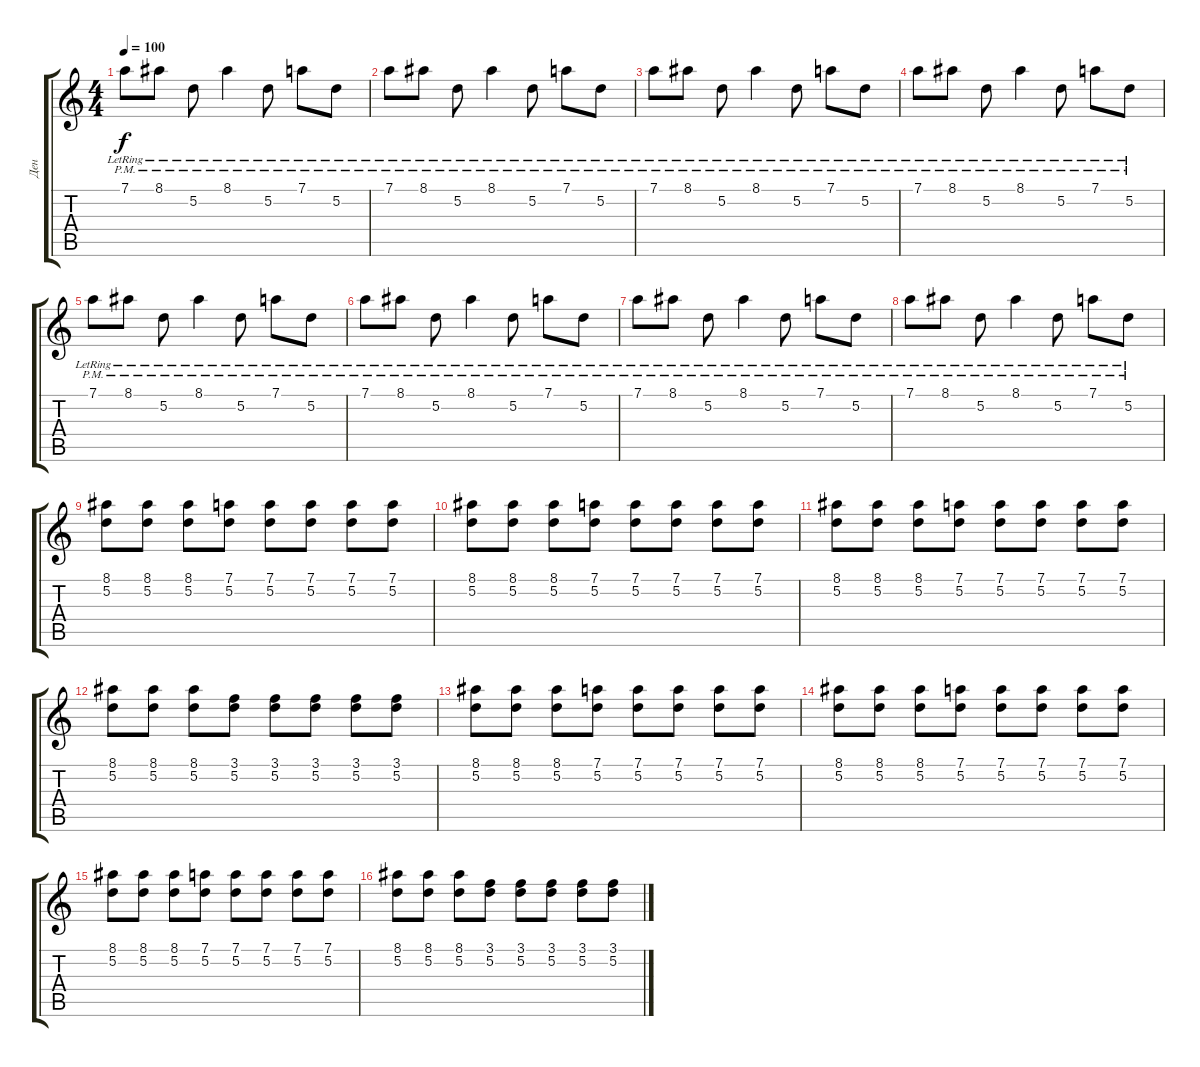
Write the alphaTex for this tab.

\track ("Ден" "Ден") {instrument electricguitarclean}
\staff {score tabs}
\tuning (D4 A3 F3 C3 G2 C2) {hide}
\ts (4 4)
\tempo 100
\clef g2
\ks c
7.1{pm lr}.8{dy f} 8.1{pm lr}.8 5.2{pm lr}.8 8.1{pm lr}.4 5.2{pm lr}.8 7.1{pm lr}.8 5.2{pm lr}.8 |
7.1{pm lr}.8 8.1{pm lr}.8 5.2{pm lr}.8 8.1{pm lr}.4 5.2{pm lr}.8 7.1{pm lr}.8 5.2{pm lr}.8 |
7.1{pm lr}.8 8.1{pm lr}.8 5.2{pm lr}.8 8.1{pm lr}.4 5.2{pm lr}.8 7.1{pm lr}.8 5.2{pm lr}.8 |
7.1{pm lr}.8 8.1{pm lr}.8 5.2{pm lr}.8 8.1{pm lr}.4 5.2{pm lr}.8 7.1{pm lr}.8 5.2{pm lr}.8 |
7.1{pm lr}.8 8.1{pm lr}.8 5.2{pm lr}.8 8.1{pm lr}.4 5.2{pm lr}.8 7.1{pm lr}.8 5.2{pm lr}.8 |
7.1{pm lr}.8 8.1{pm lr}.8 5.2{pm lr}.8 8.1{pm lr}.4 5.2{pm lr}.8 7.1{pm lr}.8 5.2{pm lr}.8 |
7.1{pm lr}.8 8.1{pm lr}.8 5.2{pm lr}.8 8.1{pm lr}.4 5.2{pm lr}.8 7.1{pm lr}.8 5.2{pm lr}.8 |
7.1{pm lr}.8 8.1{pm lr}.8 5.2{pm lr}.8 8.1{pm lr}.4 5.2{pm lr}.8 7.1{pm lr}.8 5.2{pm lr}.8 |
(8.1 5.2).8 (8.1 5.2).8 (8.1 5.2).8 (7.1 5.2).8 (7.1 5.2).8 (7.1 5.2).8 (7.1 5.2).8 (7.1 5.2).8 |
(8.1 5.2).8 (8.1 5.2).8 (8.1 5.2).8 (7.1 5.2).8 (7.1 5.2).8 (7.1 5.2).8 (7.1 5.2).8 (7.1 5.2).8 |
(8.1 5.2).8 (8.1 5.2).8 (8.1 5.2).8 (7.1 5.2).8 (7.1 5.2).8 (7.1 5.2).8 (7.1 5.2).8 (7.1 5.2).8 |
(8.1 5.2).8 (8.1 5.2).8 (8.1 5.2).8 (3.1 5.2).8 (3.1 5.2).8 (3.1 5.2).8 (3.1 5.2).8 (3.1 5.2).8 |
(8.1 5.2).8 (8.1 5.2).8 (8.1 5.2).8 (7.1 5.2).8 (7.1 5.2).8 (7.1 5.2).8 (7.1 5.2).8 (7.1 5.2).8 |
(8.1 5.2).8 (8.1 5.2).8 (8.1 5.2).8 (7.1 5.2).8 (7.1 5.2).8 (7.1 5.2).8 (7.1 5.2).8 (7.1 5.2).8 |
(8.1 5.2).8 (8.1 5.2).8 (8.1 5.2).8 (7.1 5.2).8 (7.1 5.2).8 (7.1 5.2).8 (7.1 5.2).8 (7.1 5.2).8 |
(8.1 5.2).8 (8.1 5.2).8 (8.1 5.2).8 (3.1 5.2).8 (3.1 5.2).8 (3.1 5.2).8 (3.1 5.2).8 (3.1 5.2).8
